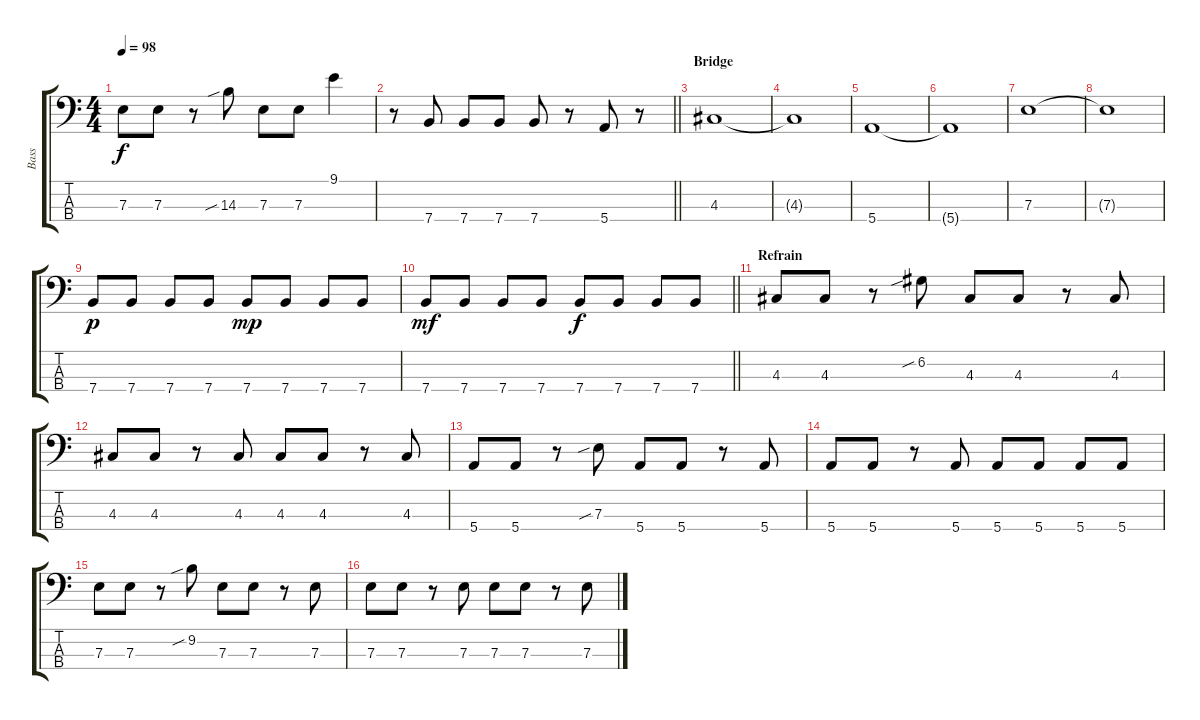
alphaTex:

\track ("Bass" "Bass") {instrument electricbassfinger}
\staff {score tabs}
\tuning (G2 D2 A1 E1) {hide}
\ts (4 4)
\tempo 98
\clef f4
\ks c
7.3.8{dy f} 7.3.8 r.8 14.3{sib}.8 7.3.8 7.3.8 9.1.4 |
\barLineRight lightlight
r.8 7.4.8 7.4.8 7.4.8 7.4.8 r.8 5.4.8 r.8 |
\section ("" "Bridge")
4.3.1 |
4.3{t}.1 |
5.4.1 |
5.4{t}.1 |
7.3.1 |
7.3{t}.1 |
7.4.8{dy p} 7.4.8 7.4.8 7.4.8 7.4.8{dy mp} 7.4.8 7.4.8 7.4.8 |
\barLineRight lightlight
7.4.8{dy mf} 7.4.8 7.4.8 7.4.8 7.4.8{dy f} 7.4.8 7.4.8 7.4.8 |
\section ("" "Refrain")
4.3.8 4.3.8 r.8 6.2{sib}.8 4.3.8 4.3.8 r.8 4.3.8 |
4.3.8 4.3.8 r.8 4.3.8 4.3.8 4.3.8 r.8 4.3.8 |
5.4.8 5.4.8 r.8 7.3{sib}.8 5.4.8 5.4.8 r.8 5.4.8 |
5.4.8 5.4.8 r.8 5.4.8 5.4.8 5.4.8 5.4.8 5.4.8 |
7.3.8 7.3.8 r.8 9.2{sib}.8 7.3.8 7.3.8 r.8 7.3.8 |
7.3.8 7.3.8 r.8 7.3.8 7.3.8 7.3.8 r.8 7.3.8
